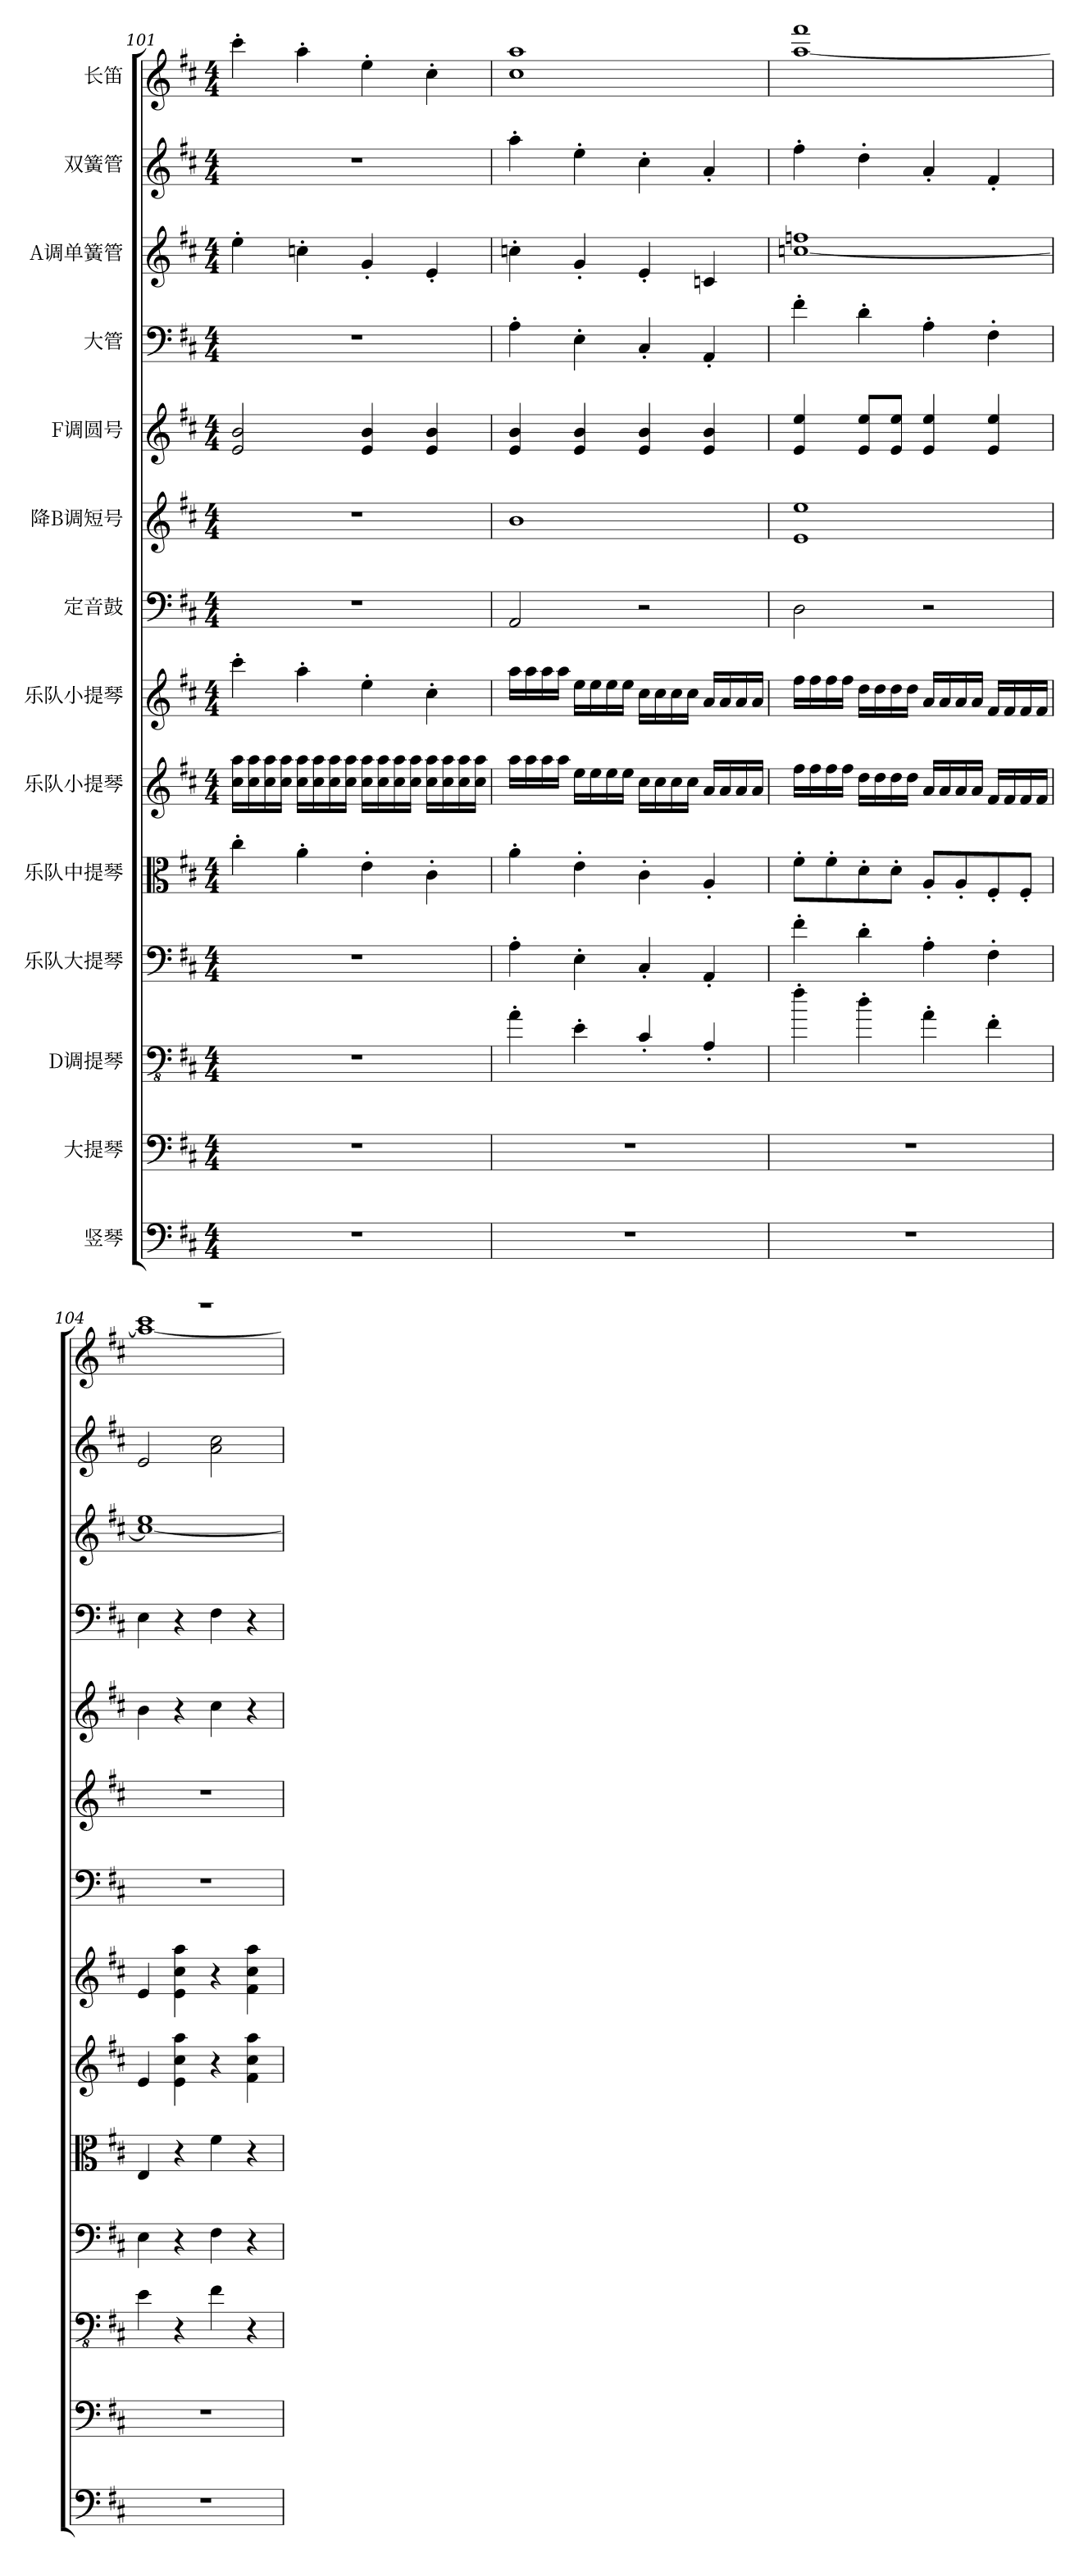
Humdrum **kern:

**kern	**kern	**kern	**kern	**kern	**kern	**kern	**kern	**kern	**kern	**kern	**kern	**kern	**kern
*part14	*part13	*part12	*part11	*part10	*part9	*part8	*part7	*part6	*part5	*part4	*part3	*part2	*part1
*staff14	*staff13	*staff12	*staff11	*staff10	*staff9	*staff8	*staff7	*staff6	*staff5	*staff4	*staff3	*staff2	*staff1
*I"竖琴	*I"大提琴	*I"D调提琴	*I"乐队大提琴	*I"乐队中提琴	*I"乐队小提琴	*I"乐队小提琴	*I"定音鼓	*I"降B调短号	*I"F调圆号	*I"大管	*I"A调单簧管	*I"双簧管	*I"长笛
!!LO:PB:g=z
*clefF4	*clefF4	*clefFv4	*clefF4	*clefC3	*clefG2	*clefG2	*clefF4	*clefG2	*clefG2	*clefF4	*clefG2	*clefG2	*clefG2
*	*	*ITrd7c12	*	*	*	*	*	*ITrd1c2	*ITrd4c7	*	*ITrd1c2	*	*
*k[f#c#]	*k[f#c#]	*k[f#c#]	*k[f#c#]	*k[f#c#]	*k[f#c#]	*k[f#c#]	*k[f#c#]	*k[]	*k[f#]	*k[f#c#]	*k[]	*k[f#c#]	*k[f#c#]
*M4/4	*M4/4	*M4/4	*M4/4	*M4/4	*M4/4	*M4/4	*M4/4	*M4/4	*M4/4	*M4/4	*M4/4	*M4/4	*M4/4
=101	=101	=101	=101	=101	=101	=101	=101	=101	=101	=101	=101	=101	=101
1r	1r	1r	1r	4cc#'\	16cc#\ 16aa\LL	4ccc#'\	1r	1r	2A/ 2e/	1r	4dd'\	1r	4ccc#'\
.	.	.	.	.	16cc#\ 16aa\	.	.	.	.	.	.	.	.
.	.	.	.	.	16cc#\ 16aa\	.	.	.	.	.	.	.	.
.	.	.	.	.	16cc#\ 16aa\JJ	.	.	.	.	.	.	.	.
.	.	.	.	4a'\	16cc#\ 16aa\LL	4aa'\	.	.	.	.	4b-X'\	.	4aa'\
.	.	.	.	.	16cc#\ 16aa\	.	.	.	.	.	.	.	.
.	.	.	.	.	16cc#\ 16aa\	.	.	.	.	.	.	.	.
.	.	.	.	.	16cc#\ 16aa\JJ	.	.	.	.	.	.	.	.
.	.	.	.	4e'\	16cc#\ 16aa\LL	4ee'\	.	.	4A/ 4e/	.	4f'/	.	4ee'\
.	.	.	.	.	16cc#\ 16aa\	.	.	.	.	.	.	.	.
.	.	.	.	.	16cc#\ 16aa\	.	.	.	.	.	.	.	.
.	.	.	.	.	16cc#\ 16aa\JJ	.	.	.	.	.	.	.	.
.	.	.	.	4c#'\	16cc#\ 16aa\LL	4cc#'\	.	.	4A/ 4e/	.	4d'/	.	4cc#'\
.	.	.	.	.	16cc#\ 16aa\	.	.	.	.	.	.	.	.
.	.	.	.	.	16cc#\ 16aa\	.	.	.	.	.	.	.	.
.	.	.	.	.	16cc#\ 16aa\JJ	.	.	.	.	.	.	.	.
=102	=102	=102	=102	=102	=102	=102	=102	=102	=102	=102	=102	=102	=102
1r	1r	4AA'\	4A'\	4a'\	16aa\LL	16aa\LL	2AA/	1a	4A/ 4e/	4A'\	4b-X'\	4aa'\	1cc# 1aa
.	.	.	.	.	16aa\	16aa\	.	.	.	.	.	.	.
.	.	.	.	.	16aa\	16aa\	.	.	.	.	.	.	.
.	.	.	.	.	16aa\JJ	16aa\JJ	.	.	.	.	.	.	.
.	.	4EE'\	4E'\	4e'\	16ee\LL	16ee\LL	.	.	4A/ 4e/	4E'\	4f'/	4ee'\	.
.	.	.	.	.	16ee\	16ee\	.	.	.	.	.	.	.
.	.	.	.	.	16ee\	16ee\	.	.	.	.	.	.	.
.	.	.	.	.	16ee\JJ	16ee\JJ	.	.	.	.	.	.	.
.	.	4CC#'/	4C#'/	4c#'\	16cc#\LL	16cc#\LL	2r	.	4A/ 4e/	4C#'/	4d'/	4cc#'\	.
.	.	.	.	.	16cc#\	16cc#\	.	.	.	.	.	.	.
.	.	.	.	.	16cc#\	16cc#\	.	.	.	.	.	.	.
.	.	.	.	.	16cc#\JJ	16cc#\JJ	.	.	.	.	.	.	.
.	.	4AAA'/	4AA'/	4A'/	16a/LL	16a/LL	.	.	4A/ 4e/	4AA'/	4B-X/	4a'/	.
.	.	.	.	.	16a/	16a/	.	.	.	.	.	.	.
.	.	.	.	.	16a/	16a/	.	.	.	.	.	.	.
.	.	.	.	.	16a/JJ	16a/JJ	.	.	.	.	.	.	.
!!LO:PB:g=z
=103	=103	=103	=103	=103	=103	=103	=103	=103	=103	=103	=103	=103	=103
*	*	*	*	*	*	*	*	*	*	*	*^	*	*^
1r	1r	4F#'\	4f#'\	8f#'\L	16ff#\LL	16ff#\LL	2D\	1d 1dd	4A/ 4a/	4f#'\	1ee-X	[1b-X	4ff#'\	1fff#	[1aa
.	.	.	.	.	16ff#\	16ff#\	.	.	.	.	.	.	.	.	.
.	.	.	.	8f#'\	16ff#\	16ff#\	.	.	.	.	.	.	.	.	.
.	.	.	.	.	16ff#\JJ	16ff#\JJ	.	.	.	.	.	.	.	.	.
.	.	4D'\	4d'\	8d'\	16dd\LL	16dd\LL	.	.	8A/ 8a/L	4d'\	.	.	4dd'\	.	.
.	.	.	.	.	16dd\	16dd\	.	.	.	.	.	.	.	.	.
.	.	.	.	8d'\J	16dd\	16dd\	.	.	8A/ 8a/J	.	.	.	.	.	.
.	.	.	.	.	16dd\JJ	16dd\JJ	.	.	.	.	.	.	.	.	.
.	.	4AA'\	4A'\	8A'/L	16a/LL	16a/LL	2r	.	4A/ 4a/	4A'\	.	.	4a'/	.	.
.	.	.	.	.	16a/	16a/	.	.	.	.	.	.	.	.	.
.	.	.	.	8A'/	16a/	16a/	.	.	.	.	.	.	.	.	.
.	.	.	.	.	16a/JJ	16a/JJ	.	.	.	.	.	.	.	.	.
.	.	4FF#'\	4F#'\	8F#'/	16f#/LL	16f#/LL	.	.	4A/ 4a/	4F#'\	.	.	4f#'/	.	.
.	.	.	.	.	16f#/	16f#/	.	.	.	.	.	.	.	.	.
.	.	.	.	8F#'/J	16f#/	16f#/	.	.	.	.	.	.	.	.	.
.	.	.	.	.	16f#/JJ	16f#/JJ	.	.	.	.	.	.	.	.	.
=104	=104	=104	=104	=104	=104	=104	=104	=104	=104	=104	=104	=104	=104	=104	=104
1r	1r	4EE\	4E\	4E/	4e/	4e/	1r	1r	4e\	4E\	1dd	1b-_	2e/	1r	1aa_ 1ccc#
.	.	4r	4r	4r	4e\ 4cc#\ 4aa\	4e\ 4cc#\ 4aa\	.	.	4r	4r	.	.	.	.	.
.	.	4FF#\	4F#\	4f#\	4r	4r	.	.	4f#\	4F#\	.	.	2a\ 2cc#\	.	.
.	.	4r	4r	4r	4f#\ 4cc#\ 4aa\	4f#\ 4cc#\ 4aa\	.	.	4r	4r	.	.	.	.	.
*	*	*	*	*	*	*	*	*	*	*	*v	*v	*	*v	*v
=	=	=	=	=	=	=	=	=	=	=	=	=	=
*-	*-	*-	*-	*-	*-	*-	*-	*-	*-	*-	*-	*-	*-
